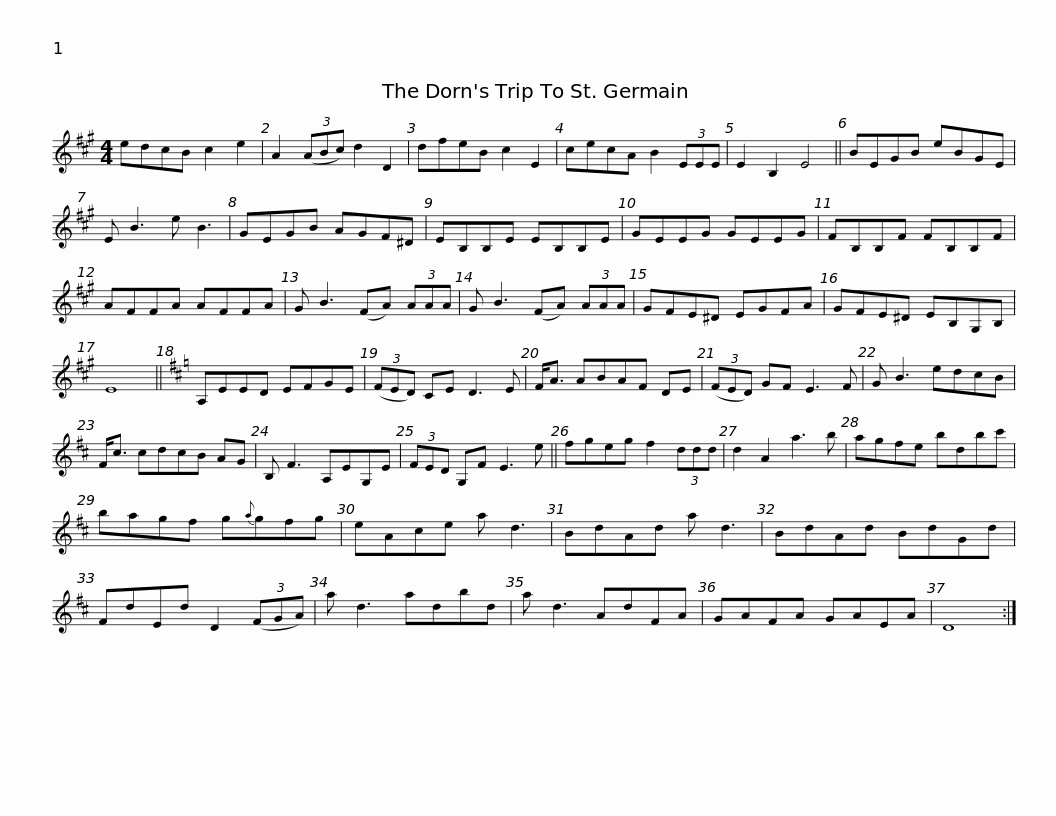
X:1
L:1/8
M:4/4
I:linebreak $
K:A
V:1 treble
V:1
 edcB c2 e2 | A2 (3(ABc) d2 D2 | dfeB c2 E2 | cecA B2 (3EEE | E2 B,2 E4 || %5
 BEGB eBGE | E B3 e B3 |$ GEGB AGF^D | EB,B,E EB,B,E | GEEG GEEG | %10
 FB,B,F FB,B,F | AFFA AFFA |$ G B3 (FA) (3AAA | G B3 (FA) (3AAA | GFE^D EGFA | %15
 GFE^D EB,G,B, | E8 ||$[K:D] A,EED EFGE | (3(FED) CE D3 E | F<A ABAF DE | %20
 (3(FED) GF E3 F | G B3 edcB |$ F<c cdcB AG | B, F3 A,EG,E | (3FED G,F E3 e || %25
 fgeg f2 (3ddd | d2 A2 a3 b | agfe bdbc' |$ bagf g{a}gfg | eAce a d3 | %30
 BdAd a d3 | BdAd BdGd | FdEd D2 (3(FGA) | a d3 adbd |$ a d3 AdFA | %35
 GAFA GAEA | D8 :| %37
